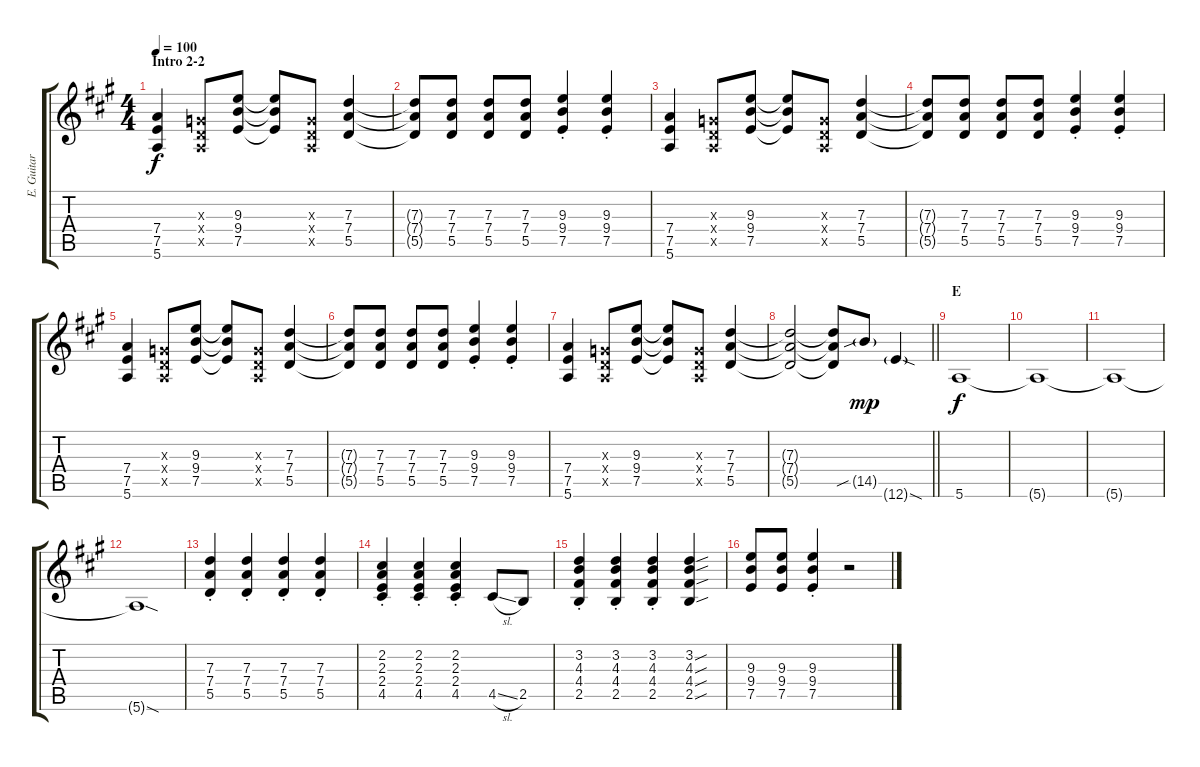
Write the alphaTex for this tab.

\track ("E. Guitar III" "E. Guitar ") {instrument overdrivenguitar}
\staff {score tabs}
\tuning (E4 B3 G3 D3 A2 E2) {hide}
\ts (4 4)
\section ("" "Intro 2-2")
\tempo 100
\clef g2
\ks a
(7.4 7.5 5.6).4{dy f} (0.3{x} 0.4{x} 0.5{x}).8 (9.3 9.4 7.5).8 (9.3{t} 9.4{t} 7.5{t}).8 (0.3{x} 0.4{x} 0.5{x}).8 (7.3 7.4 5.5).4 |
(7.3{t} 7.4{t} 5.5{t}).8 (7.3 7.4 5.5).8 (7.3 7.4 5.5).8 (7.3 7.4 5.5).8 (9.3{st} 9.4{st} 7.5{st}).4 (9.3{st} 9.4{st} 7.5{st}).4 |
(7.4 7.5 5.6).4 (0.3{x} 0.4{x} 0.5{x}).8 (9.3 9.4 7.5).8 (9.3{t} 9.4{t} 7.5{t}).8 (0.3{x} 0.4{x} 0.5{x}).8 (7.3 7.4 5.5).4 |
(7.3{t} 7.4{t} 5.5{t}).8 (7.3 7.4 5.5).8 (7.3 7.4 5.5).8 (7.3 7.4 5.5).8 (9.3{st} 9.4{st} 7.5{st}).4 (9.3{st} 9.4{st} 7.5{st}).4 |
(7.4 7.5 5.6).4 (0.3{x} 0.4{x} 0.5{x}).8 (9.3 9.4 7.5).8 (9.3{t} 9.4{t} 7.5{t}).8 (0.3{x} 0.4{x} 0.5{x}).8 (7.3 7.4 5.5).4 |
(7.3{t} 7.4{t} 5.5{t}).8 (7.3 7.4 5.5).8 (7.3 7.4 5.5).8 (7.3 7.4 5.5).8 (9.3{st} 9.4{st} 7.5{st}).4 (9.3{st} 9.4{st} 7.5{st}).4 |
(7.4 7.5 5.6).4 (0.3{x} 0.4{x} 0.5{x}).8 (9.3 9.4 7.5).8 (9.3{t} 9.4{t} 7.5{t}).8 (0.3{x} 0.4{x} 0.5{x}).8 (7.3 7.4 5.5).4 |
\barLineRight lightlight
(7.3{t} 7.4{t} 5.5{t}).2 (7.3{t} 7.4{t} 5.5{t}).8 14.5{sib g}.8{dy mp} 12.6{sod g}.4 |
\section ("" "E")
5.6.1{dy f} |
5.6{t}.1 |
5.6{t}.1 |
5.6{sod t}.1 |
(7.3{st} 7.4{st} 5.5{st}).4 (7.3{st} 7.4{st} 5.5{st}).4 (7.3{st} 7.4{st} 5.5{st}).4 (7.3{st} 7.4{st} 5.5{st}).4 |
(2.2{st} 2.3{st} 2.4{st} 4.5{st}).4 (2.2{st} 2.3{st} 2.4{st} 4.5{st}).4 (2.2{st} 2.3{st} 2.4{st} 4.5{st}).4 4.5{sl}.8 2.5.8 |
(3.2{st} 4.3{st} 4.4{st} 2.5{st}).4 (3.2{st} 4.3{st} 4.4{st} 2.5{st}).4 (3.2{st} 4.3{st} 4.4{st} 2.5{st}).4 (3.2{sou} 4.3{sou} 4.4{sou} 2.5{sou}).4 |
(9.3 9.4 7.5).8 (9.3 9.4 7.5).8 (9.3{st} 9.4{st} 7.5{st}).4 r.2
